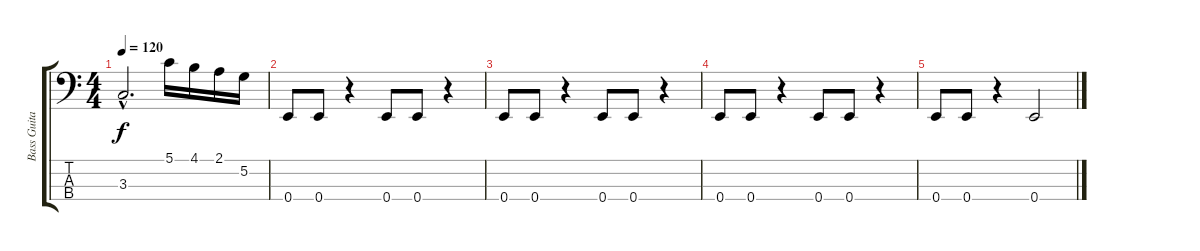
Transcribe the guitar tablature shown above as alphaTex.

\track ("Bass Guitar" "Bass Guita") {instrument electricbassfinger}
\staff {score tabs}
\tuning (G2 D2 A1 E1) {hide}
\ts (4 4)
\tempo 120
\clef f4
\ks c
3.3{hac t}.2{d dy f} 5.1.16 4.1.16 2.1.16 5.2.16 |
0.4.8 0.4.8 r.4 0.4.8 0.4.8 r.4 |
0.4.8 0.4.8 r.4 0.4.8 0.4.8 r.4 |
0.4.8 0.4.8 r.4 0.4.8 0.4.8 r.4 |
0.4.8 0.4.8 r.4 0.4.2
